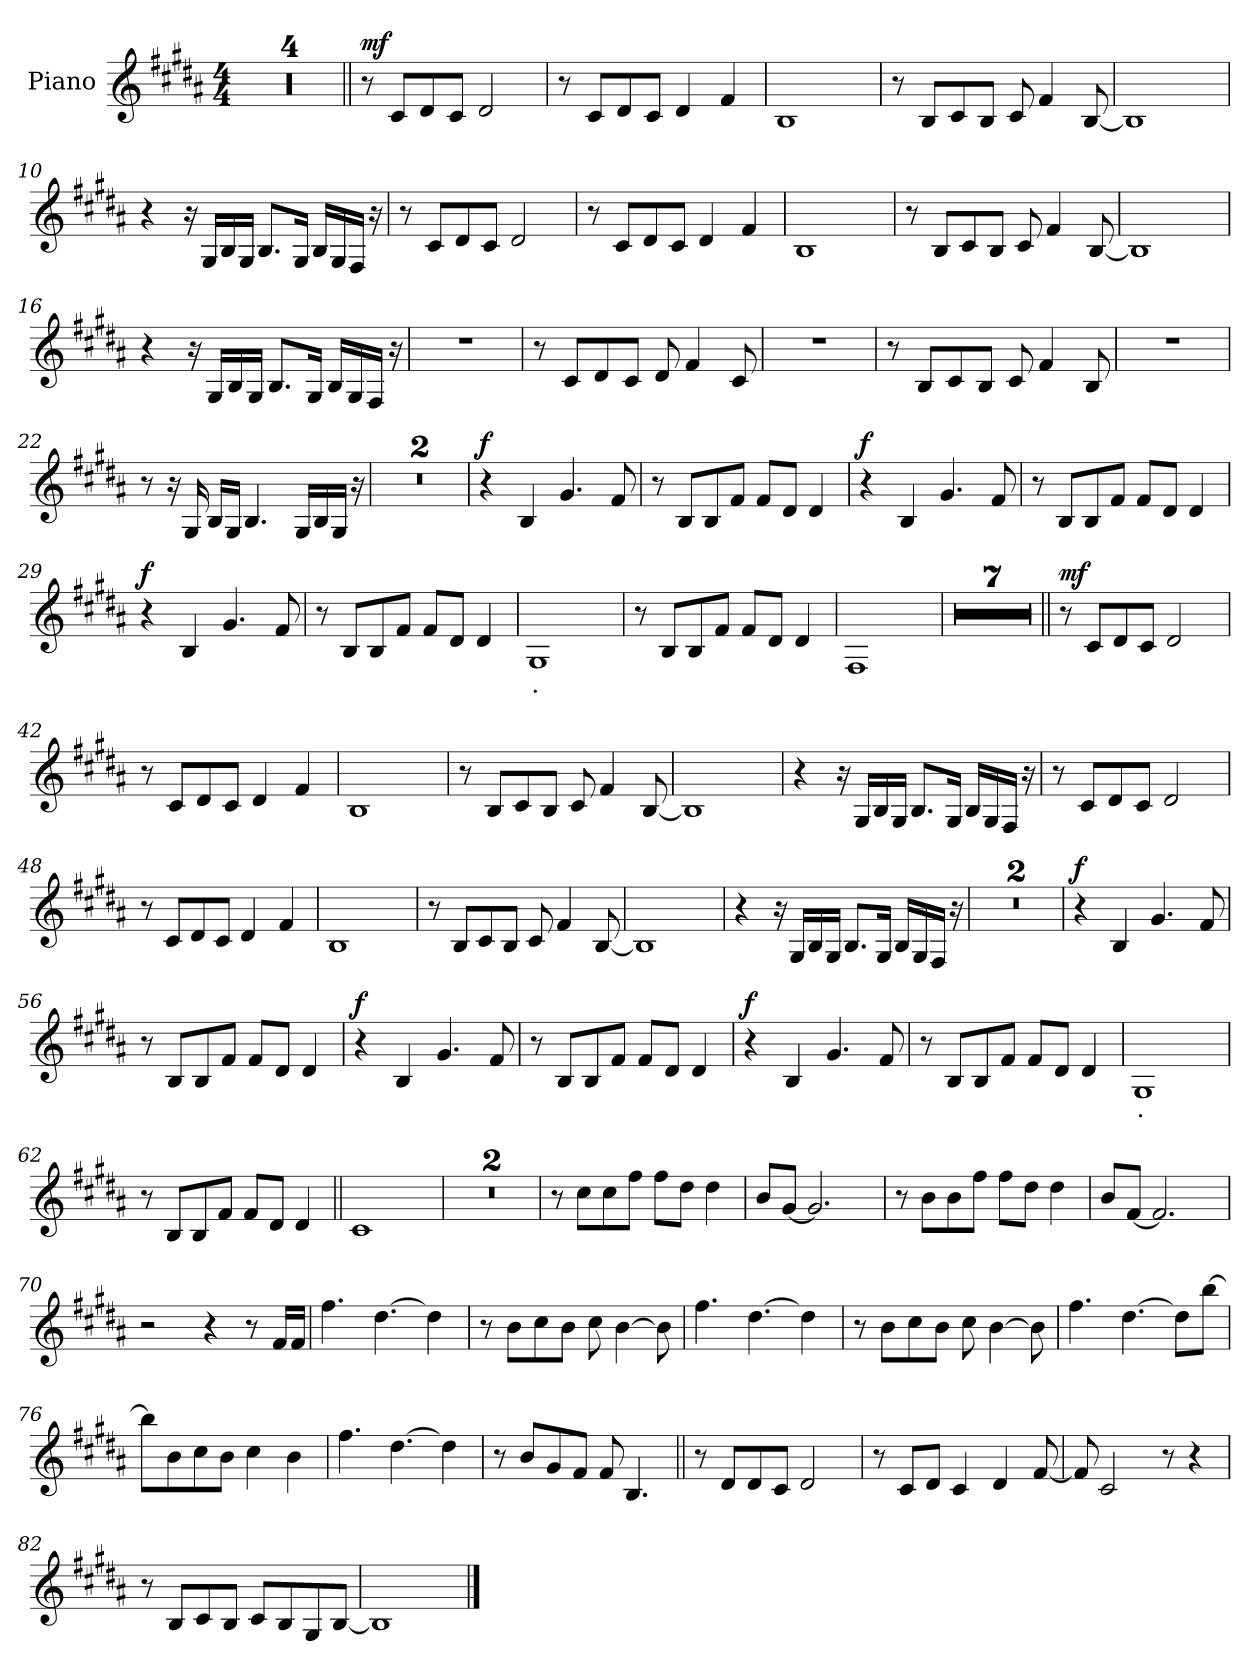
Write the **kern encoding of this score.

**kern	**text	**dynam
*part1	*part1	*part1
*staff1	*staff1	*staff1
*I"Piano	*	*
*I'Pno.	*	*
*clefG2	*	*
*k[f#c#g#d#a#]	*	*
*M4/4	*	*
=1	=1	=1
1r	.	.
=2	=2	=2
1r	.	.
=3	=3	=3
1r	.	.
=4	=4	=4
1r	.	.
=5||	=5||	=5||
!	!	!LO:DY:b
8r	.	mf
8c#/L	.	.
8d#/	.	.
8c#/J	.	.
2d#/	.	.
=6	=6	=6
8r	.	.
8c#/L	.	.
8d#/	.	.
8c#/J	.	.
4d#/	.	.
4f#/	.	.
=7	=7	=7
1B	.	.
=8	=8	=8
8r	.	.
8B/L	.	.
8c#/	.	.
8B/J	.	.
8c#/	.	.
4f#/	.	.
[8B/	.	.
=9	=9	=9
1B]	.	.
=10	=10	=10
4r	.	.
16r	.	.
16G#/LL	.	.
16B/	.	.
16G#/JJ	.	.
8.B/L	.	.
16G#/Jk	.	.
16B/LL	.	.
16G#/	.	.
16F#/JJ	.	.
16r	.	.
!!LO:LB:g=z
=11	=11	=11
8r	.	.
8c#/L	.	.
8d#/	.	.
8c#/J	.	.
2d#/	.	.
=12	=12	=12
8r	.	.
8c#/L	.	.
8d#/	.	.
8c#/J	.	.
4d#/	.	.
4f#/	.	.
=13	=13	=13
1B	.	.
=14	=14	=14
8r	.	.
8B/L	.	.
8c#/	.	.
8B/J	.	.
8c#/	.	.
4f#/	.	.
[8B/	.	.
=15	=15	=15
1B]	.	.
=16	=16	=16
4r	.	.
16r	.	.
16G#/LL	.	.
16B/	.	.
16G#/JJ	.	.
8.B/L	.	.
16G#/Jk	.	.
16B/LL	.	.
16G#/	.	.
16F#/JJ	.	.
16r	.	.
=17	=17	=17
1r	.	.
=18	=18	=18
8r	.	.
8c#/L	.	.
8d#/	.	.
8c#/J	.	.
8d#/	.	.
4f#/	.	.
8c#/	.	.
=19	=19	=19
1r	.	.
!!LO:LB:g=z
=20	=20	=20
8r	.	.
8B/L	.	.
8c#/	.	.
8B/J	.	.
8c#/	.	.
4f#/	.	.
8B/	.	.
=21	=21	=21
1r	.	.
=22	=22	=22
8r	.	.
16r	.	.
16G#/	.	.
16B/LL	.	.
16G#/JJ	.	.
4.B/	.	.
16G#/LL	.	.
16B/	.	.
16G#/JJ	.	.
16r	.	.
=23	=23	=23
1r	.	.
=24	=24	=24
1r	.	.
=25	=25	=25
!	!	!LO:DY:b
4r	.	f
4B/	.	.
4.g#/	.	.
8f#/	.	.
=26	=26	=26
8r	.	.
8B/L	.	.
8B/	.	.
8f#/J	.	.
8f#/L	.	.
8d#/J	.	.
4d#/	.	.
=27	=27	=27
!	!	!LO:DY:b
4r	.	f
4B/	.	.
4.g#/	.	.
8f#/	.	.
!!LO:LB:g=z
=28	=28	=28
8r	.	.
8B/L	.	.
8B/	.	.
8f#/J	.	.
8f#/L	.	.
8d#/J	.	.
4d#/	.	.
=29	=29	=29
!	!	!LO:DY:b
4r	.	f
4B/	.	.
4.g#/	.	.
8f#/	.	.
=30	=30	=30
8r	.	.
8B/L	.	.
8B/	.	.
8f#/J	.	.
8f#/L	.	.
8d#/J	.	.
4d#/	.	.
=31	=31	=31
!	!LO:LY:b	!
1G#	-.	.
=32	=32	=32
8r	.	.
8B/L	.	.
8B/	.	.
8f#/J	.	.
8f#/L	.	.
8d#/J	.	.
4d#/	.	.
=33	=33	=33
1F#	.	.
=34	=34	=34
1r	.	.
=35	=35	=35
1r	.	.
=36	=36	=36
1r	.	.
=37	=37	=37
1r	.	.
=38	=38	=38
1r	.	.
=39	=39	=39
1r	.	.
=40	=40	=40
1r	.	.
!!LO:LB:g=z
=41||	=41||	=41||
!	!	!LO:DY:b
8r	.	mf
8c#/L	.	.
8d#/	.	.
8c#/J	.	.
2d#/	.	.
=42	=42	=42
8r	.	.
8c#/L	.	.
8d#/	.	.
8c#/J	.	.
4d#/	.	.
4f#/	.	.
=43	=43	=43
1B	.	.
=44	=44	=44
8r	.	.
8B/L	.	.
8c#/	.	.
8B/J	.	.
8c#/	.	.
4f#/	.	.
[8B/	.	.
=45	=45	=45
1B]	.	.
=46	=46	=46
4r	.	.
16r	.	.
16G#/LL	.	.
16B/	.	.
16G#/JJ	.	.
8.B/L	.	.
16G#/Jk	.	.
16B/LL	.	.
16G#/	.	.
16F#/JJ	.	.
16r	.	.
=47	=47	=47
8r	.	.
8c#/L	.	.
8d#/	.	.
8c#/J	.	.
2d#/	.	.
=48	=48	=48
8r	.	.
8c#/L	.	.
8d#/	.	.
8c#/J	.	.
4d#/	.	.
4f#/	.	.
!!LO:LB:g=z
=49	=49	=49
1B	.	.
=50	=50	=50
8r	.	.
8B/L	.	.
8c#/	.	.
8B/J	.	.
8c#/	.	.
4f#/	.	.
[8B/	.	.
=51	=51	=51
1B]	.	.
=52	=52	=52
4r	.	.
16r	.	.
16G#/LL	.	.
16B/	.	.
16G#/JJ	.	.
8.B/L	.	.
16G#/Jk	.	.
16B/LL	.	.
16G#/	.	.
16F#/JJ	.	.
16r	.	.
=53	=53	=53
1r	.	.
=54	=54	=54
1r	.	.
=55	=55	=55
!	!	!LO:DY:b
4r	.	f
4B/	.	.
4.g#/	.	.
8f#/	.	.
=56	=56	=56
8r	.	.
8B/L	.	.
8B/	.	.
8f#/J	.	.
8f#/L	.	.
8d#/J	.	.
4d#/	.	.
=57	=57	=57
!	!	!LO:DY:b
4r	.	f
4B/	.	.
4.g#/	.	.
8f#/	.	.
!!LO:LB:g=z
=58	=58	=58
8r	.	.
8B/L	.	.
8B/	.	.
8f#/J	.	.
8f#/L	.	.
8d#/J	.	.
4d#/	.	.
=59	=59	=59
!	!	!LO:DY:b
4r	.	f
4B/	.	.
4.g#/	.	.
8f#/	.	.
=60	=60	=60
8r	.	.
8B/L	.	.
8B/	.	.
8f#/J	.	.
8f#/L	.	.
8d#/J	.	.
4d#/	.	.
=61	=61	=61
!	!LO:LY:b	!
1G#	-.	.
=62	=62	=62
8r	.	.
8B/L	.	.
8B/	.	.
8f#/J	.	.
8f#/L	.	.
8d#/J	.	.
4d#/	.	.
=63||	=63||	=63||
1c#	.	.
=64	=64	=64
1r	.	.
=65	=65	=65
1r	.	.
=66	=66	=66
8r	.	.
8cc#\L	.	.
8cc#\	.	.
8ff#\J	.	.
8ff#\L	.	.
8dd#\J	.	.
4dd#\	.	.
=67	=67	=67
8b/L	.	.
[8g#/J	.	.
2.g#/]	.	.
!!LO:LB:g=z
=68	=68	=68
8r	.	.
8b\L	.	.
8b\	.	.
8ff#\J	.	.
8ff#\L	.	.
8dd#\J	.	.
4dd#\	.	.
=69	=69	=69
8b/L	.	.
[8f#/J	.	.
2.f#/]	.	.
=70	=70	=70
2r	.	.
4r	.	.
8r	.	.
16f#/LL	.	.
16f#/JJ	.	.
=71	=71	=71
4.ff#\	.	.
[4.dd#\	.	.
4dd#\]	.	.
=72	=72	=72
8r	.	.
8b\L	.	.
8cc#\	.	.
8b\J	.	.
8cc#\	.	.
[4b\	.	.
8b\]	.	.
=73	=73	=73
4.ff#\	.	.
[4.dd#\	.	.
4dd#\]	.	.
=74	=74	=74
8r	.	.
8b\L	.	.
8cc#\	.	.
8b\J	.	.
8cc#\	.	.
[4b\	.	.
8b\]	.	.
=75	=75	=75
4.ff#\	.	.
[4.dd#\	.	.
8dd#\L]	.	.
[8bb\J	.	.
=76	=76	=76
8bb\L]	.	.
8b\	.	.
8cc#\	.	.
8b\J	.	.
4cc#\	.	.
4b\	.	.
!!LO:LB:g=z
=77	=77	=77
4.ff#\	.	.
[4.dd#\	.	.
4dd#\]	.	.
=78	=78	=78
8r	.	.
8b/L	.	.
8g#/	.	.
8f#/J	.	.
8f#/	.	.
4.B/	.	.
=79||	=79||	=79||
8r	.	.
8d#/L	.	.
8d#/	.	.
8c#/J	.	.
2d#/	.	.
=80	=80	=80
8r	.	.
8c#/L	.	.
8d#/J	.	.
4c#/	.	.
4d#/	.	.
[8f#/	.	.
=81	=81	=81
8f#/]	.	.
2c#/	.	.
8r	.	.
4r	.	.
=82	=82	=82
8r	.	.
8B/L	.	.
8c#/	.	.
8B/J	.	.
8c#/L	.	.
8B/	.	.
8G#/	.	.
[8B/J	.	.
=83	=83	=83
1B]	.	.
==	==	==
*-	*-	*-
